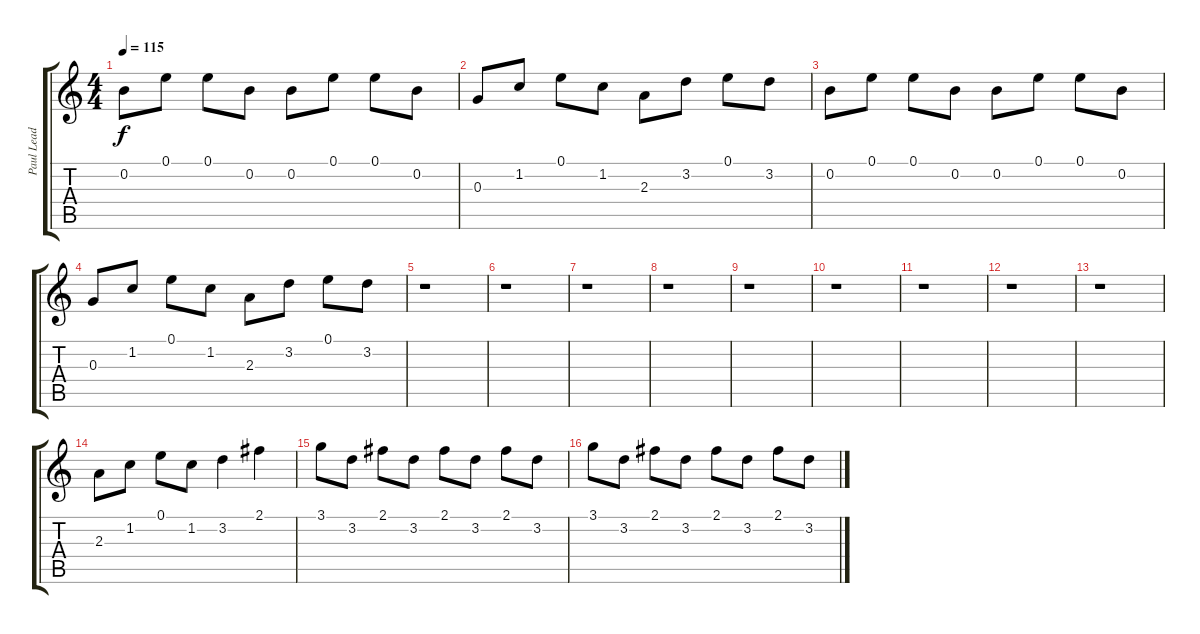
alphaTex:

\track ("Paul Lead" "Paul Lead") {instrument distortionguitar}
\staff {score tabs}
\tuning (E4 B3 G3 D3 A2 E2) {hide}
\ts (4 4)
\tempo 115
\clef g2
\ks c
0.2.8{dy f} 0.1.8 0.1.8 0.2.8 0.2.8 0.1.8 0.1.8 0.2.8 |
0.3.8 1.2.8 0.1.8 1.2.8 2.3.8 3.2.8 0.1.8 3.2.8 |
0.2.8 0.1.8 0.1.8 0.2.8 0.2.8 0.1.8 0.1.8 0.2.8 |
0.3.8 1.2.8 0.1.8 1.2.8 2.3.8 3.2.8 0.1.8 3.2.8 |
r.1 |
r.1 |
r.1 |
r.1 |
r.1 |
r.1 |
r.1 |
r.1 |
r.1 |
2.3.8 1.2.8 0.1.8 1.2.8 3.2.4 2.1.4 |
3.1.8 3.2.8 2.1.8 3.2.8 2.1.8 3.2.8 2.1.8 3.2.8 |
3.1.8 3.2.8 2.1.8 3.2.8 2.1.8 3.2.8 2.1.8 3.2.8
